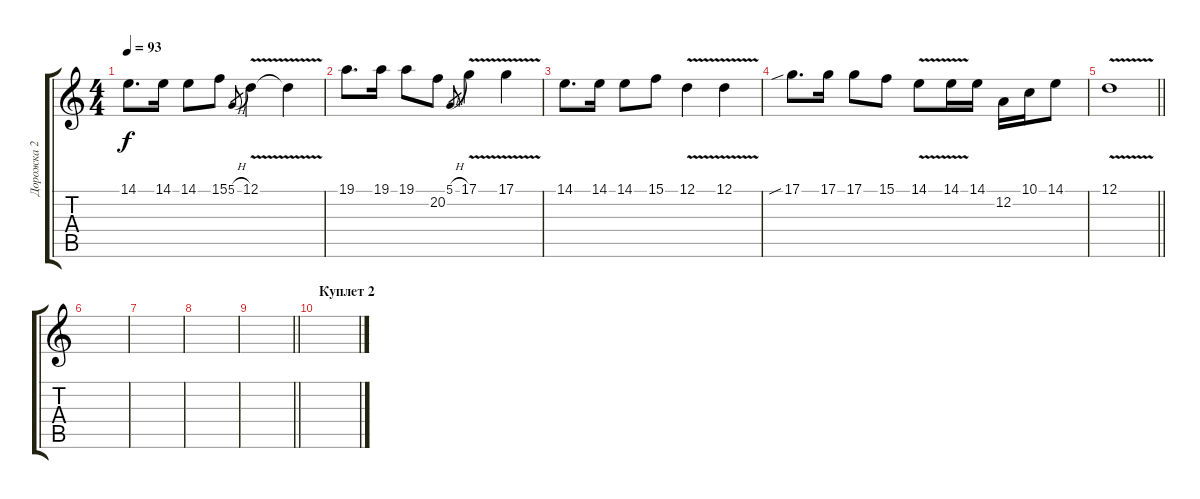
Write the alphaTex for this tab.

\track ("Дорожка 2" "Дорожка 2") {instrument flute}
\staff {score tabs}
\tuning (D4 A3 F3 C3 G2 D2) {hide}
\ts (4 4)
\tempo 93
\clef g2
\ks c
14.1.8{d dy f} 14.1.16 14.1.8 15.1.8 5.1{h}.8{gr} 12.1{v}.4 12.1{t}.4 |
19.1.8{d} 19.1.16 19.1.8 20.2.8 5.1{h}.8{gr} 17.1{v}.4 17.1{v}.4 |
14.1.8{d} 14.1.16 14.1.8 15.1.8 12.1{v}.4 12.1{v}.4 |
17.1{sib}.8{d} 17.1.16 17.1.8 15.1.8 14.1{v}.8 14.1{v}.16 14.1.16 12.2.16 10.1.16 14.1.8 |
\barLineRight lightlight
12.1{v}.1 |
|
|
|
\barLineRight lightlight
|
\section ("" "Куплет 2 ")
